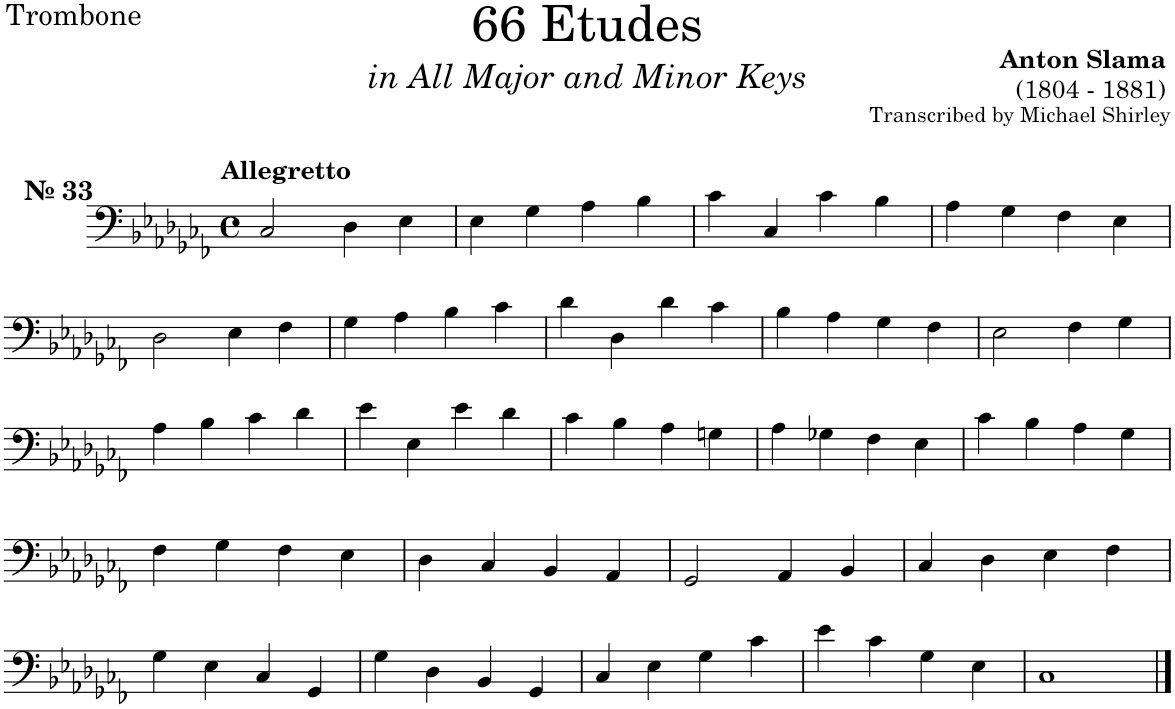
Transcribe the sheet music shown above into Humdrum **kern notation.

**kern
*part1
*staff1
*I"Trombone
*I'Tbn.
*clefF4
*k[b-e-a-d-g-c-f-]
*M4/4
*met(c)
=1
!LO:TX:a:B:t=№ 33
!LO:TX:a:B:t=Allegretto
2C-/
4D-\
4E-\
=2
4E-\
4G-\
4A-\
4B-\
=3
4c-\
4C-/
4c-\
4B-\
=4
4A-\
4G-\
4F-\
4E-\
!!LO:LB:g=z
=5
2D-\
4E-\
4F-\
=6
4G-\
4A-\
4B-\
4c-\
=7
4d-\
4D-\
4d-\
4c-\
=8
4B-\
4A-\
4G-\
4F-\
=9
2E-\
4F-\
4G-\
!!LO:LB:g=z
=10
4A-\
4B-\
4c-\
4d-\
=11
4e-\
4E-\
4e-\
4d-\
=12
4c-\
4B-\
4A-\
4Gn\
=13
4A-\
4G-X\
4F-\
4E-\
=14
4c-\
4B-\
4A-\
4G-\
!!LO:LB:g=z
=15
4F-\
4G-\
4F-\
4E-\
=16
4D-\
4C-/
4BB-/
4AA-/
=17
2GG-/
4AA-/
4BB-/
=18
4C-/
4D-\
4E-\
4F-\
!!LO:LB:g=z
=19
4G-\
4E-\
4C-/
4GG-/
=20
4G-\
4D-\
4BB-/
4GG-/
=21
4C-/
4E-\
4G-\
4c-\
=22
4e-\
4c-\
4G-\
4E-\
=23
1C-
==
*-
